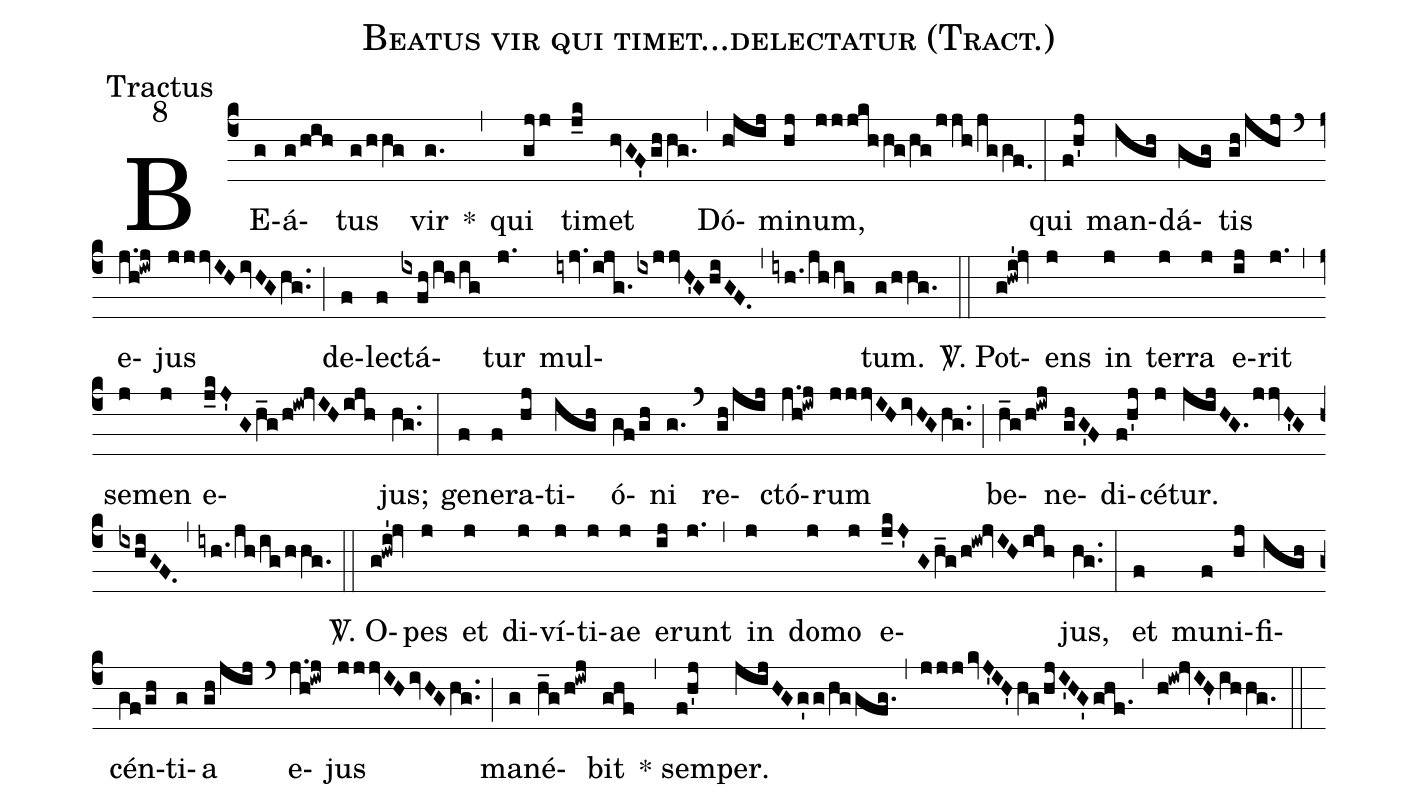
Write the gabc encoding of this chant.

name:Beatus vir qui timet...delectatur (Tract.);
office-part:Tractus;
mode:8;
%%
(c4) BE(g)á(g/hih)tus(g/hhg) vir(g.) *(,) qui(gjj) ti(j_k)met(hvGF'ghhg.) (,) Dó(h!jij)mi(hj)num,(jjjkhhg/hg/jjh/jggf.0) (:) qui(f!h'j) man(igh)dá(gfg)tis(gh/jhj) (`) e(j.h!iwj)jus(jjjvIHivHGhg..) (;) de(f)le(f)ctá(ixfh/ih/ig)tur(j.) mul(iyjv.ijg.ixjjvH'GhiGF.)(,)(iyh./jh/ig)tum.(g/hhg.) (::)
<sp>V/</sp>. Pot(g!hwi'!jv)ens(j) in(j) ter(j)ra(j) e(ij)rit(j.) (,) se(j)men(j) e(j_kJ'//Gh_g/h!iw!jvIHijh)jus;(hg..) (:) ge(f)ne(f)ra(hj)ti(igh)ó(gf/gh)ni(g.) (`) re(gh/jij)ctó(j.h!iwj)rum(jjjvIHivHGhg..) (;) be(h_g/h!iwj)ne(ghG'F)di(f!h'j)cé(j)tur.(jijHG.jjvH'GixhiGF.) (,) (iyh./jh/ig/hhg.) (::)
<sp>V/</sp>. O(g!hwi'!jv)pes(j) et(j) di(j)ví(j)ti(j)ae(j) e(ij)runt(j.) (,) in(j) do(j)mo(j) e(j_kJ'//Gh_g/h!iw!jvIHijh)jus,(hg..) (:) et(f) mu(f)ni(hj)fi(igh)cén(gf/gh)ti(g)a(gh/jij) (`) e(j.h!iwj)jus(jjjvIHivHGhg..) (;) ma(g)né(h_g/h!iwj)bit(ghf) (,) * sem(f!h'j)per.(jijHGg'g/hggfg.) (,) (jjjkvJ'IH'hg/hjI'HG'ghf.1) (,) (h!iw!jvIH'ihhg.) (::)
